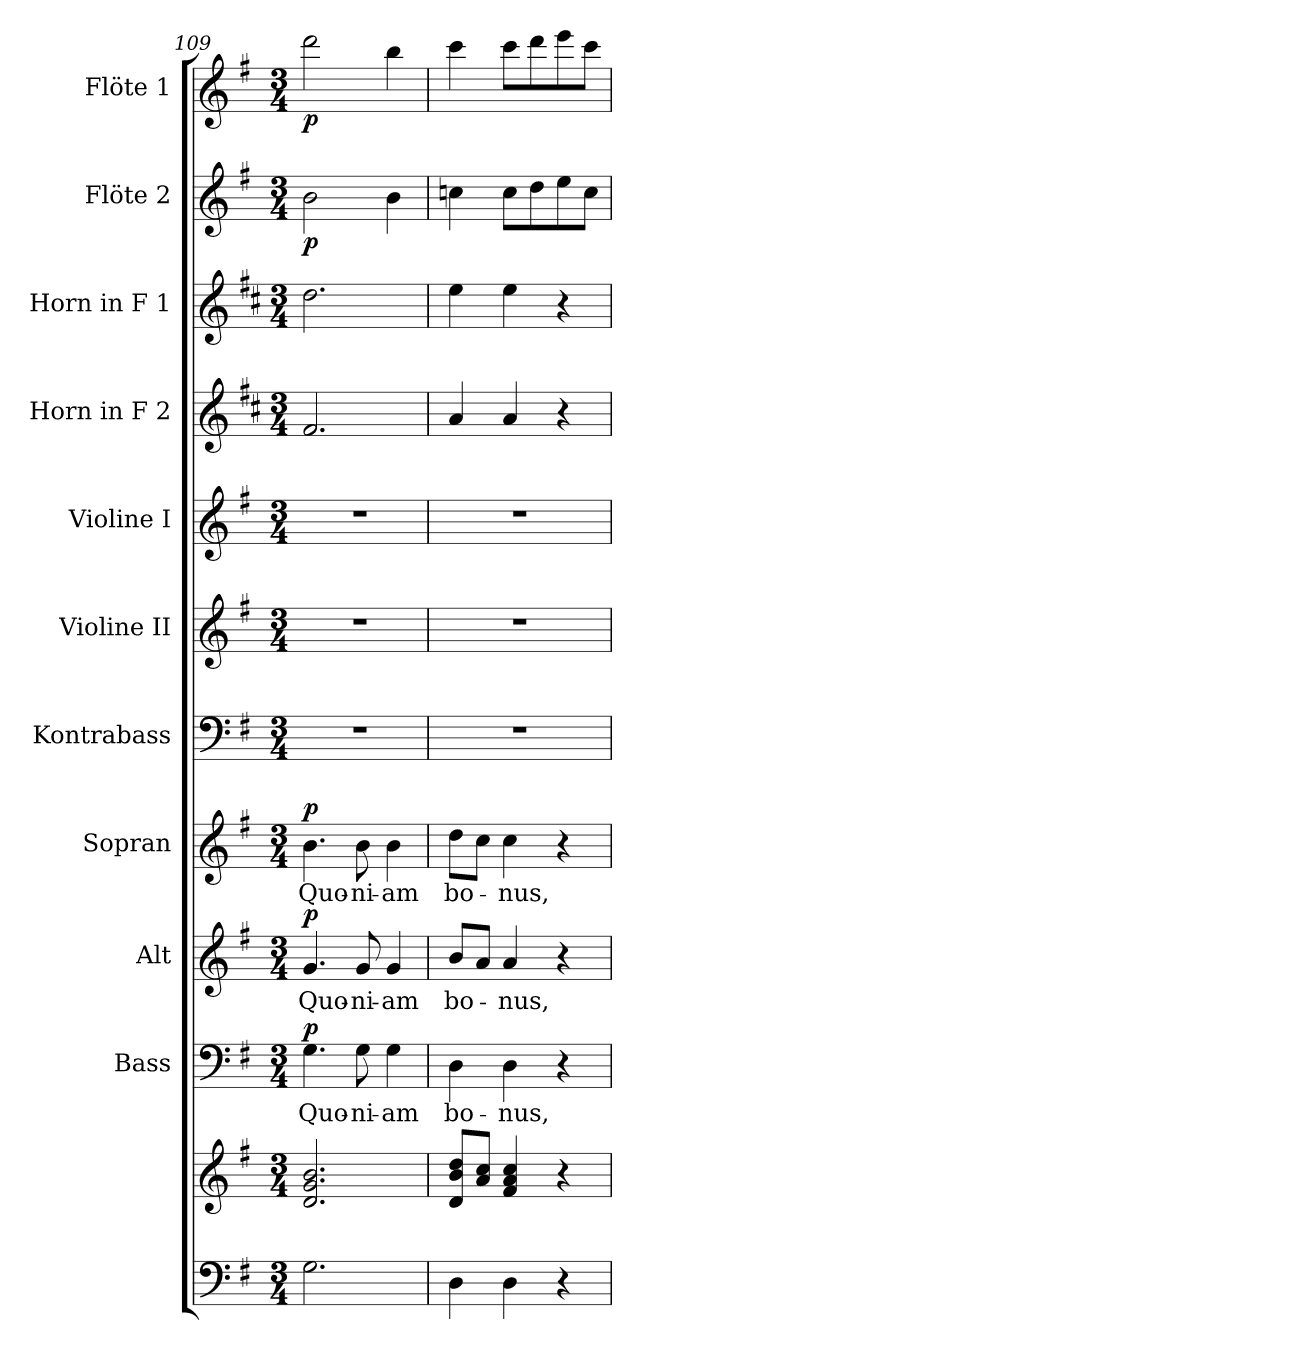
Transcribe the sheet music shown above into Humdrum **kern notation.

**kern	**kern	**kern	**text	**dynam	**kern	**text	**dynam	**kern	**text	**dynam	**kern	**kern	**kern	**kern	**kern	**kern	**dynam	**kern	**dynam
*part11	*part11	*part10	*part10	*part10	*part9	*part9	*part9	*part8	*part8	*part8	*part7	*part6	*part5	*part4	*part3	*part2	*part2	*part1	*part1
*staff12	*staff11	*staff10	*staff10	*staff10	*staff9	*staff9	*staff9	*staff8	*staff8	*staff8	*staff7	*staff6	*staff5	*staff4	*staff3	*staff2	*staff2	*staff1	*staff1
*	*	*I"Bass	*	*	*I"Alt	*	*	*I"Sopran	*	*	*I"Kontrabass	*I"Violine II	*I"Violine I	*I"Horn in F 2	*I"Horn in F 1	*I"Flöte 2	*	*I"Flöte 1	*
*	*	*I'B.	*	*	*I'A.	*	*	*I'S.	*	*	*I'Kb.	*I'Vl. II	*I'Vl. I	*	*	*I'Fl. 2	*	*I'Fl. 1	*
*clefF4	*clefG2	*clefF4	*	*	*clefG2	*	*	*clefG2	*	*	*clefF4	*clefG2	*clefG2	*clefG2	*clefG2	*clefG2	*	*clefG2	*
*	*	*	*	*	*	*	*	*	*	*	*ITrd7c12	*	*	*ITrd4c7	*ITrd4c7	*	*	*	*
*k[f#]	*k[f#]	*k[f#]	*	*	*k[f#]	*	*	*k[f#]	*	*	*k[f#]	*k[f#]	*k[f#]	*k[f#]	*k[f#]	*k[f#]	*	*k[f#]	*
*G:	*G:	*G:	*	*	*G:	*	*	*G:	*	*	*G:	*G:	*G:	*G:	*G:	*G:	*	*G:	*
*M3/4	*M3/4	*M3/4	*	*	*M3/4	*	*	*M3/4	*	*	*M3/4	*M3/4	*M3/4	*M3/4	*M3/4	*M3/4	*	*M3/4	*
=109	=109	=109	=109	=109	=109	=109	=109	=109	=109	=109	=109	=109	=109	=109	=109	=109	=109	=109	=109
!	!	!	!LO:LY:b	!LO:DY:a	!	!LO:LY:b	!LO:DY:a	!	!LO:LY:b	!LO:DY:a	!	!	!	!	!	!	!LO:DY:b	!	!LO:DY:b
2.G\	2.d/ 2.g/ 2.b/	4.G\	Quo-	p	4.g/	Quo-	p	4.b\	Quo-	p	2.r	2.r	2.r	2.B/	2.g\	2b\	p	2ddd\	p
!	!	!	!LO:LY:b	!	!	!LO:LY:b	!	!	!LO:LY:b	!	!	!	!	!	!	!	!	!	!
.	.	8G\	-ni-	.	8g/	-ni-	.	8b\	-ni-	.	.	.	.	.	.	.	.	.	.
!	!	!	!LO:LY:b	!	!	!LO:LY:b	!	!	!LO:LY:b	!	!	!	!	!	!	!	!	!	!
.	.	4G\	-am	.	4g/	-am	.	4b\	-am	.	.	.	.	.	.	4b\	.	4bb\	.
=110	=110	=110	=110	=110	=110	=110	=110	=110	=110	=110	=110	=110	=110	=110	=110	=110	=110	=110	=110
!	!	!	!LO:LY:b	!	!	!LO:LY:b	!	!	!LO:LY:b	!	!	!	!	!	!	!	!	!	!
4D\	8d/ 8b/ 8dd/L	4D\	bo-	.	8b/L	bo-	.	8dd\L	bo-	.	2.r	2.r	2.r	4d/	4a\	4ccn\	.	4ccc\	.
.	8a/ 8cc/J	.	.	.	8a/J	.	.	8cc\J	.	.	.	.	.	.	.	.	.	.	.
!	!	!	!LO:LY:b	!	!	!LO:LY:b	!	!	!LO:LY:b	!	!	!	!	!	!	!	!	!	!
4D\	4f#/ 4a/ 4cc/	4D\	-nus,	.	4a/	-nus,	.	4cc\	-nus,	.	.	.	.	4d/	4a\	8cc\L	.	8ccc\L	.
.	.	.	.	.	.	.	.	.	.	.	.	.	.	.	.	8dd\	.	8ddd\	.
4r	4r	4r	.	.	4r	.	.	4r	.	.	.	.	.	4r	4r	8ee\	.	8eee\	.
.	.	.	.	.	.	.	.	.	.	.	.	.	.	.	.	8cc\J	.	8ccc\J	.
=	=	=	=	=	=	=	=	=	=	=	=	=	=	=	=	=	=	=	=
*-	*-	*-	*-	*-	*-	*-	*-	*-	*-	*-	*-	*-	*-	*-	*-	*-	*-	*-	*-
